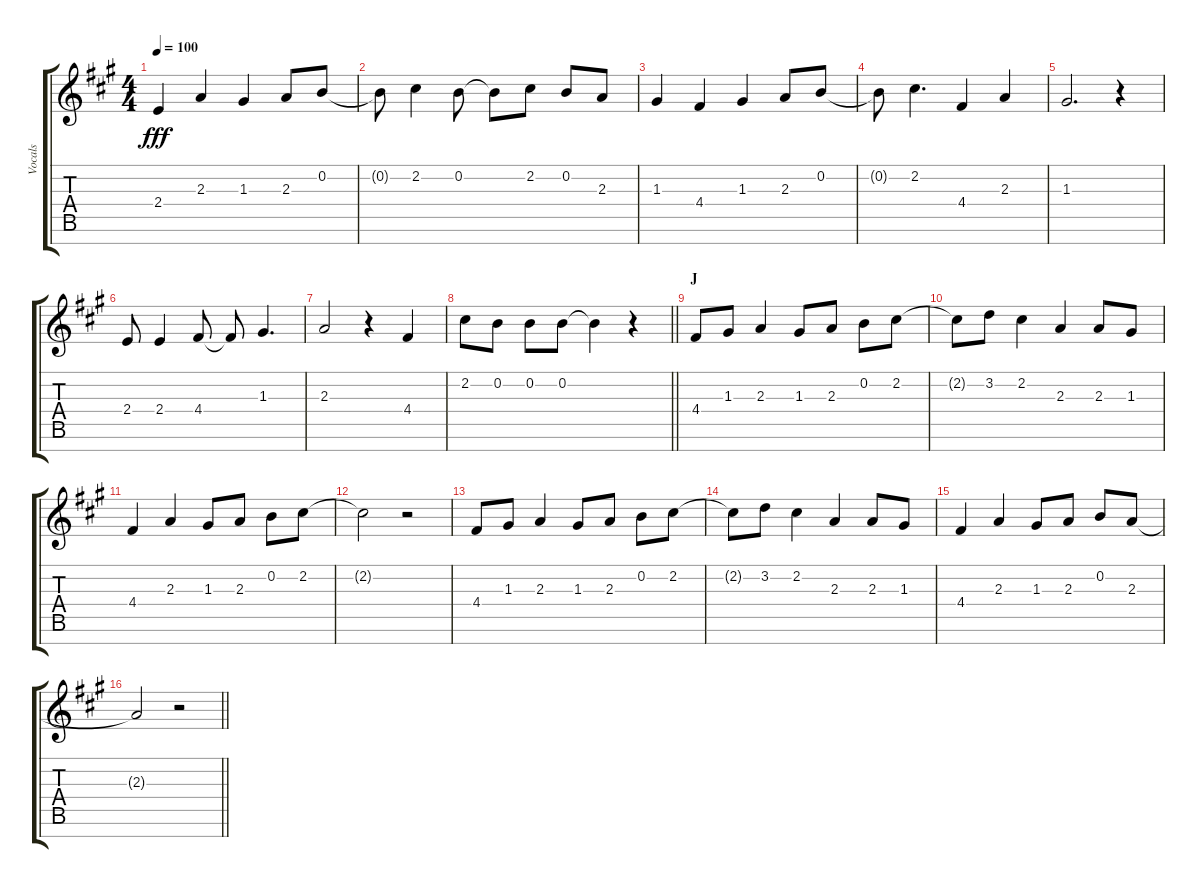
\track ("Vocals" "Vocals") {instrument voiceoohs}
\staff {score tabs}
\tuning (E5 B4 G4 D4 A3 E3 B2) {hide}
\ts (4 4)
\tempo 100
\clef g2
\ks a
2.4.4{dy fff} 2.3.4 1.3.4 2.3.8 0.2.8 |
0.2{t}.8 2.2.4 0.2.8 0.2{t}.8 2.2.8 0.2.8 2.3.8 |
1.3.4 4.4.4 1.3.4 2.3.8 0.2.8 |
0.2{t}.8 2.2.4{d} 4.4.4 2.3.4 |
1.3.2{d} r.4 |
2.4.8 2.4.4 4.4.8 4.4{t}.8 1.3.4{d} |
2.3.2 r.4 4.4.4 |
\barLineRight lightlight
2.2.8 0.2.8 0.2.8 0.2.8 0.2{t}.4 r.4 |
\section ("" "J")
4.4.8 1.3.8 2.3.4 1.3.8 2.3.8 0.2.8 2.2.8 |
2.2{t}.8 3.2.8 2.2.4 2.3.4 2.3.8 1.3.8 |
4.4.4 2.3.4 1.3.8 2.3.8 0.2.8 2.2.8 |
2.2{t}.2 r.2 |
4.4.8 1.3.8 2.3.4 1.3.8 2.3.8 0.2.8 2.2.8 |
2.2{t}.8 3.2.8 2.2.4 2.3.4 2.3.8 1.3.8 |
4.4.4 2.3.4 1.3.8 2.3.8 0.2.8 2.3.8 |
\barLineRight lightlight
2.3{t}.2 r.2
